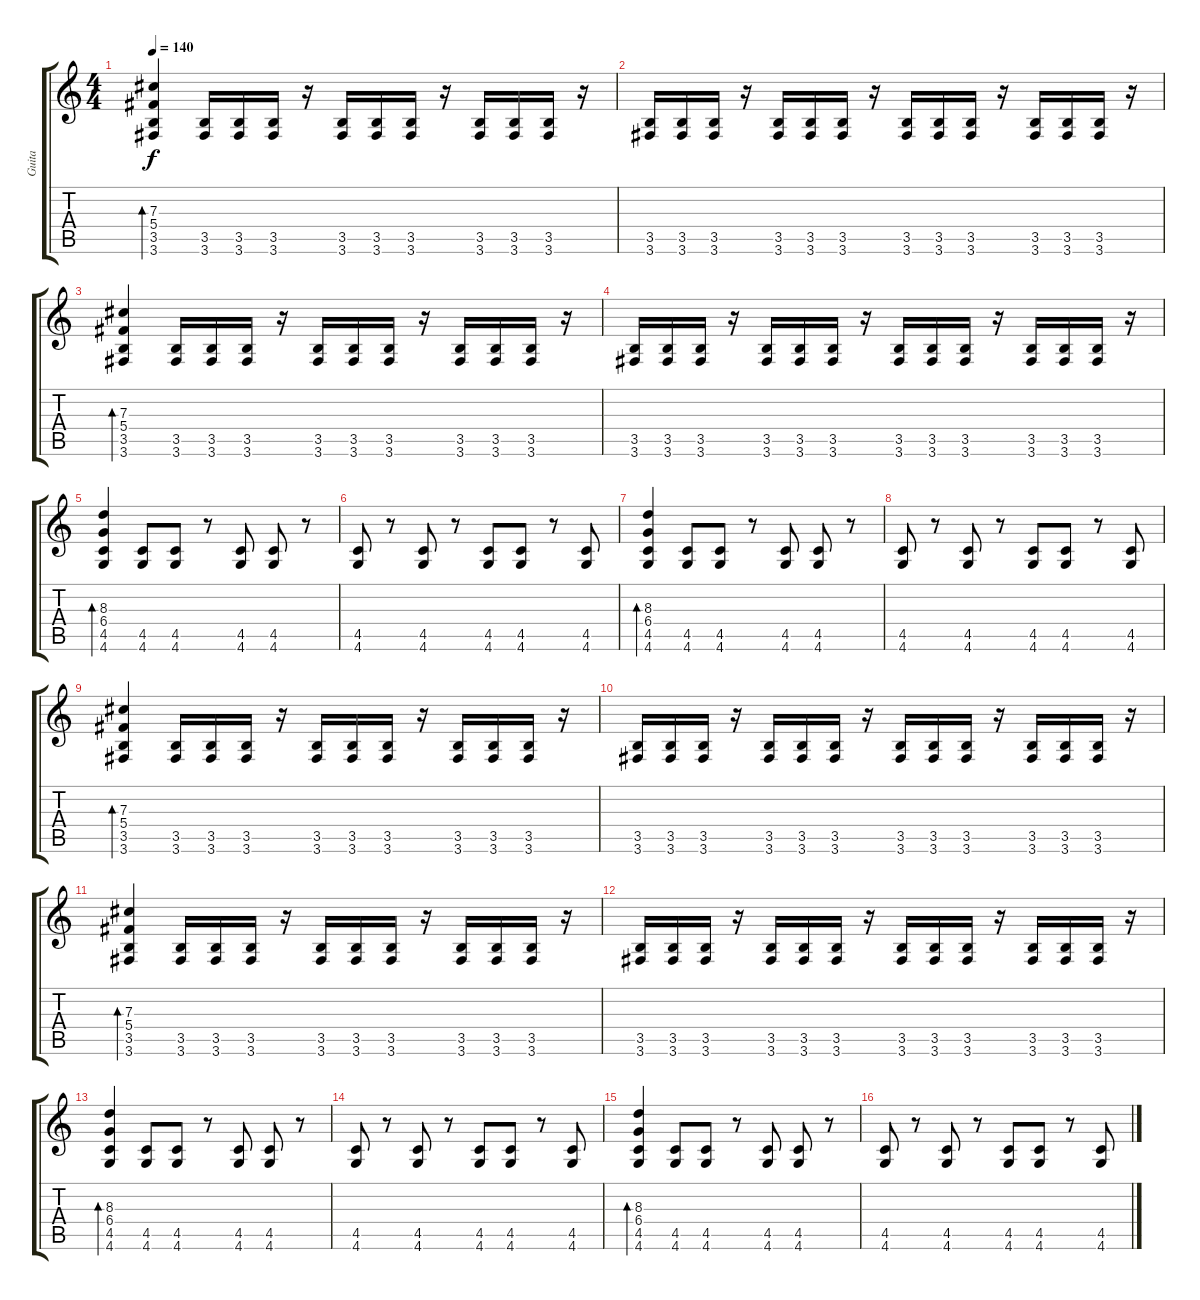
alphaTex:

\track ("Guita" "Guita") {instrument distortionguitar}
\staff {score tabs}
\tuning (Eb4 Bb3 Gb3 Db3 Ab2 Eb2) {hide}
\ts (4 4)
\tempo 140
\clef g2
\ks c
(7.3 5.4 3.5 3.6).4{bd 240 dy f} (3.5 3.6).16 (3.5 3.6).16 (3.5 3.6).16 r.16 (3.5 3.6).16 (3.5 3.6).16 (3.5 3.6).16 r.16 (3.5 3.6).16 (3.5 3.6).16 (3.5 3.6).16 r.16 |
(3.5 3.6).16 (3.5 3.6).16 (3.5 3.6).16 r.16 (3.5 3.6).16 (3.5 3.6).16 (3.5 3.6).16 r.16 (3.5 3.6).16 (3.5 3.6).16 (3.5 3.6).16 r.16 (3.5 3.6).16 (3.5 3.6).16 (3.5 3.6).16 r.16 |
(7.3 5.4 3.5 3.6).4{bd 240} (3.5 3.6).16 (3.5 3.6).16 (3.5 3.6).16 r.16 (3.5 3.6).16 (3.5 3.6).16 (3.5 3.6).16 r.16 (3.5 3.6).16 (3.5 3.6).16 (3.5 3.6).16 r.16 |
(3.5 3.6).16 (3.5 3.6).16 (3.5 3.6).16 r.16 (3.5 3.6).16 (3.5 3.6).16 (3.5 3.6).16 r.16 (3.5 3.6).16 (3.5 3.6).16 (3.5 3.6).16 r.16 (3.5 3.6).16 (3.5 3.6).16 (3.5 3.6).16 r.16 |
(8.3 6.4 4.5 4.6).4{bd 240} (4.5 4.6).8 (4.5 4.6).8 r.8 (4.5 4.6).8 (4.5 4.6).8 r.8 |
(4.5 4.6).8 r.8 (4.5 4.6).8 r.8 (4.5 4.6).8 (4.5 4.6).8 r.8 (4.5 4.6).8 |
(8.3 6.4 4.5 4.6).4{bd 240} (4.5 4.6).8 (4.5 4.6).8 r.8 (4.5 4.6).8 (4.5 4.6).8 r.8 |
(4.5 4.6).8 r.8 (4.5 4.6).8 r.8 (4.5 4.6).8 (4.5 4.6).8 r.8 (4.5 4.6).8 |
(7.3 5.4 3.5 3.6).4{bd 240} (3.5 3.6).16 (3.5 3.6).16 (3.5 3.6).16 r.16 (3.5 3.6).16 (3.5 3.6).16 (3.5 3.6).16 r.16 (3.5 3.6).16 (3.5 3.6).16 (3.5 3.6).16 r.16 |
(3.5 3.6).16 (3.5 3.6).16 (3.5 3.6).16 r.16 (3.5 3.6).16 (3.5 3.6).16 (3.5 3.6).16 r.16 (3.5 3.6).16 (3.5 3.6).16 (3.5 3.6).16 r.16 (3.5 3.6).16 (3.5 3.6).16 (3.5 3.6).16 r.16 |
(7.3 5.4 3.5 3.6).4{bd 240} (3.5 3.6).16 (3.5 3.6).16 (3.5 3.6).16 r.16 (3.5 3.6).16 (3.5 3.6).16 (3.5 3.6).16 r.16 (3.5 3.6).16 (3.5 3.6).16 (3.5 3.6).16 r.16 |
(3.5 3.6).16 (3.5 3.6).16 (3.5 3.6).16 r.16 (3.5 3.6).16 (3.5 3.6).16 (3.5 3.6).16 r.16 (3.5 3.6).16 (3.5 3.6).16 (3.5 3.6).16 r.16 (3.5 3.6).16 (3.5 3.6).16 (3.5 3.6).16 r.16 |
(8.3 6.4 4.5 4.6).4{bd 240} (4.5 4.6).8 (4.5 4.6).8 r.8 (4.5 4.6).8 (4.5 4.6).8 r.8 |
(4.5 4.6).8 r.8 (4.5 4.6).8 r.8 (4.5 4.6).8 (4.5 4.6).8 r.8 (4.5 4.6).8 |
(8.3 6.4 4.5 4.6).4{bd 240} (4.5 4.6).8 (4.5 4.6).8 r.8 (4.5 4.6).8 (4.5 4.6).8 r.8 |
(4.5 4.6).8 r.8 (4.5 4.6).8 r.8 (4.5 4.6).8 (4.5 4.6).8 r.8 (4.5 4.6).8
